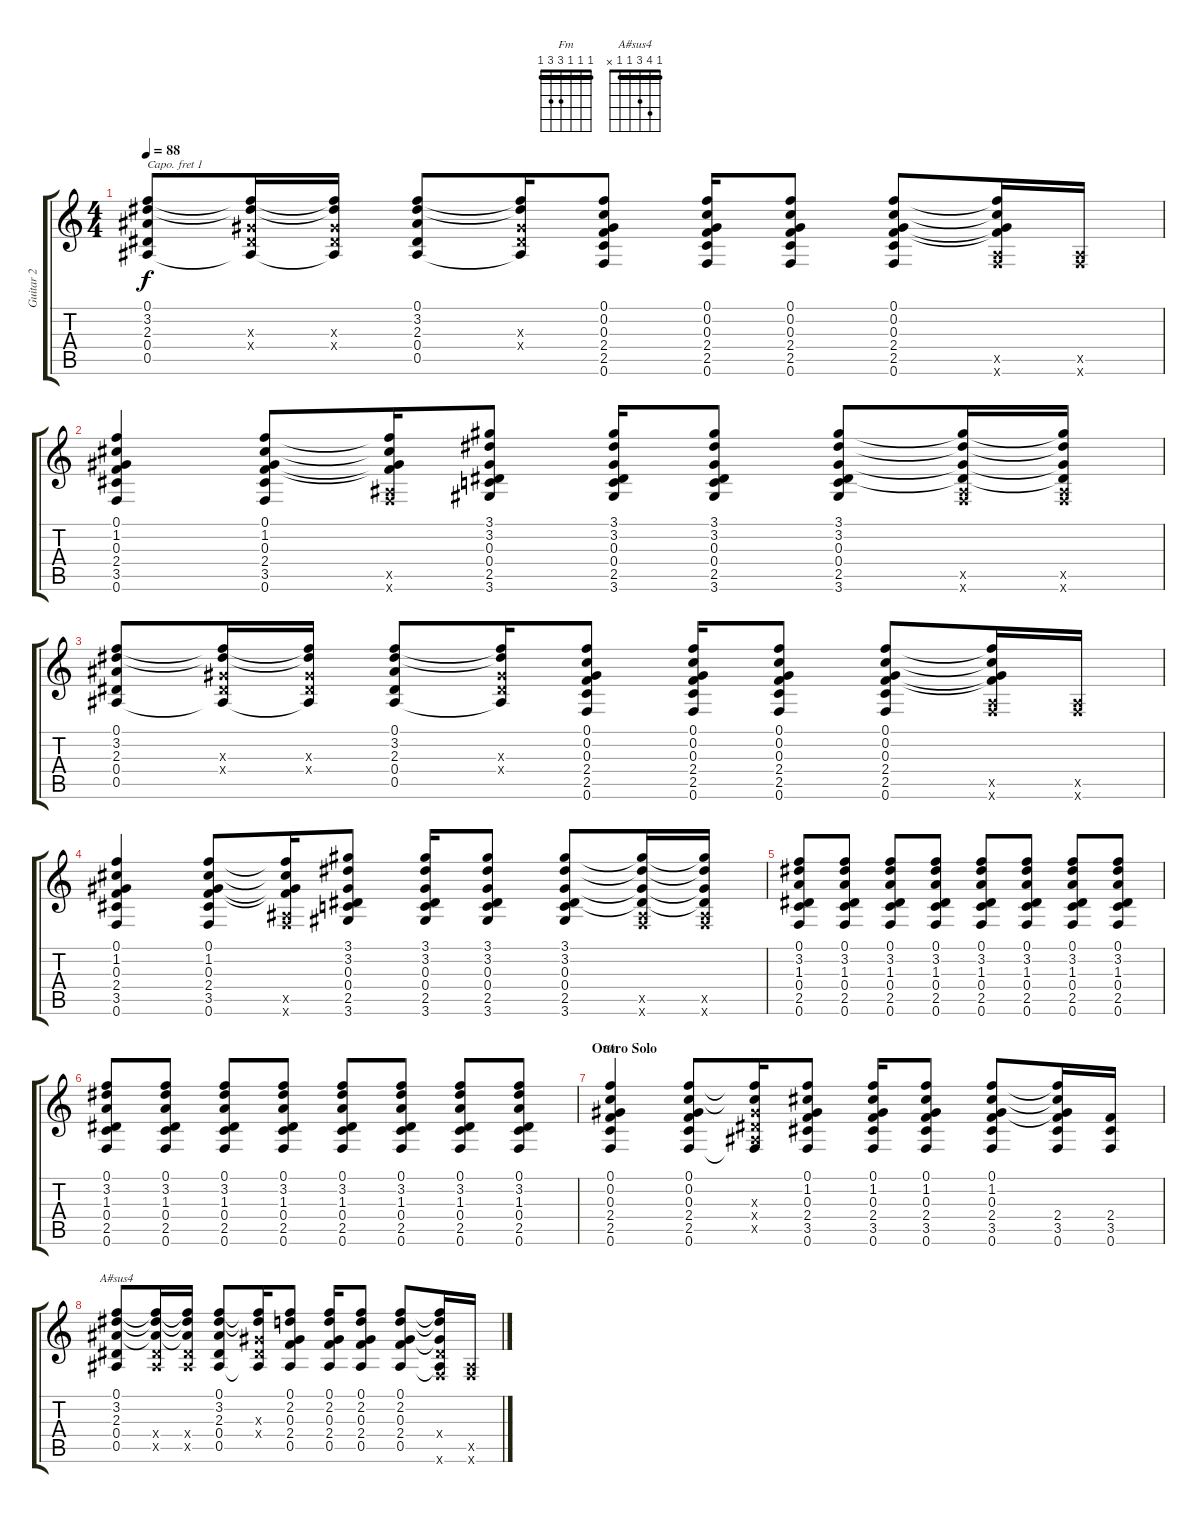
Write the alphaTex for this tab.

\track ("Guitar 2" "Guitar 2") {instrument acousticguitarsteel}
\staff {score tabs}
\capo 1
\tuning (E4 B3 G3 D3 A2 E2) {hide}
\chord ("Fm" 1 1 1 3 3 1) {barre 1}
\chord ("A#sus4" 1 4 3 1 1 x) {barre 1}
\ts (4 4)
\tempo 88
\clef g2
\ks c
(0.1 3.2 2.3 0.4 0.5).8{dy f} (0.1{t} 3.2{t} 0.3{x} 0.4{x} 0.5{t}).16 (0.1{t} 3.2{t} 0.3{x} 0.4{x} 0.5{t}).16 (0.1 3.2 2.3 0.4 0.5).8 (0.1{t} 3.2{t} 0.3{x} 0.4{x} 0.5{t}).16 (0.1 0.2 0.3 2.4 2.5 0.6).8 (0.1 0.2 0.3 2.4 2.5 0.6).16 (0.1 0.2 0.3 2.4 2.5 0.6).8 (0.1 0.2 0.3 2.4 2.5 0.6).8 (0.1{t} 0.2{t} 0.3{t} 2.4{t} 0.5{x} 0.6{x}).16 (0.5{x} 0.6{x}).16 |
(0.1 1.2 0.3 2.4 3.5 0.6).4 (0.1 1.2 0.3 2.4 3.5 0.6).8 (0.1{t} 1.2{t} 0.3{t} 2.4{t} 0.5{x} 0.6{x}).16 (3.1 3.2 0.3 0.4 2.5 3.6).8 (3.1 3.2 0.3 0.4 2.5 3.6).16 (3.1 3.2 0.3 0.4 2.5 3.6).8 (3.1 3.2 0.3 0.4 2.5 3.6).8 (3.1{t} 3.2{t} 0.3{t} 0.4{t} 0.5{x} 0.6{x}).16 (3.1{t} 3.2{t} 0.3{t} 0.4{t} 0.5{x} 0.6{x}).16 |
(0.1 3.2 2.3 0.4 0.5).8 (0.1{t} 3.2{t} 0.3{x} 0.4{x} 0.5{t}).16 (0.1{t} 3.2{t} 0.3{x} 0.4{x} 0.5{t}).16 (0.1 3.2 2.3 0.4 0.5).8 (0.1{t} 3.2{t} 0.3{x} 0.4{x} 0.5{t}).16 (0.1 0.2 0.3 2.4 2.5 0.6).8 (0.1 0.2 0.3 2.4 2.5 0.6).16 (0.1 0.2 0.3 2.4 2.5 0.6).8 (0.1 0.2 0.3 2.4 2.5 0.6).8 (0.1{t} 0.2{t} 0.3{t} 2.4{t} 0.5{x} 0.6{x}).16 (0.5{x} 0.6{x}).16 |
(0.1 1.2 0.3 2.4 3.5 0.6).4 (0.1 1.2 0.3 2.4 3.5 0.6).8 (0.1{t} 1.2{t} 0.3{t} 2.4{t} 0.5{x} 0.6{x}).16 (3.1 3.2 0.3 0.4 2.5 3.6).8 (3.1 3.2 0.3 0.4 2.5 3.6).16 (3.1 3.2 0.3 0.4 2.5 3.6).8 (3.1 3.2 0.3 0.4 2.5 3.6).8 (3.1{t} 3.2{t} 0.3{t} 0.4{t} 0.5{x} 0.6{x}).16 (3.1{t} 3.2{t} 0.3{t} 0.4{t} 0.5{x} 0.6{x}).16 |
(0.1 3.2 1.3 0.4 2.5 0.6).8 (0.1 3.2 1.3 0.4 2.5 0.6).8 (0.1 3.2 1.3 0.4 2.5 0.6).8 (0.1 3.2 1.3 0.4 2.5 0.6).8 (0.1 3.2 1.3 0.4 2.5 0.6).8 (0.1 3.2 1.3 0.4 2.5 0.6).8 (0.1 3.2 1.3 0.4 2.5 0.6).8 (0.1 3.2 1.3 0.4 2.5 0.6).8 |
(0.1 3.2 1.3 0.4 2.5 0.6).8 (0.1 3.2 1.3 0.4 2.5 0.6).8 (0.1 3.2 1.3 0.4 2.5 0.6).8 (0.1 3.2 1.3 0.4 2.5 0.6).8 (0.1 3.2 1.3 0.4 2.5 0.6).8 (0.1 3.2 1.3 0.4 2.5 0.6).8 (0.1 3.2 1.3 0.4 2.5 0.6).8 (0.1 3.2 1.3 0.4 2.5 0.6).8 |
\section ("" "Outro Solo")
(0.1 0.2 0.3 2.4 2.5 0.6).4{ch "Fm" volume 10} (0.1 0.2 0.3 2.4 2.5 0.6).8 (0.1{t} 0.2{t} 0.3{x} 0.4{x} 0.5{x} 0.6{t}).16 (0.1 1.2 0.3 2.4 3.5 0.6).8 (0.1 1.2 0.3 2.4 3.5 0.6).16 (0.1 1.2 0.3 2.4 3.5 0.6).8 (0.1 1.2 0.3 2.4 3.5 0.6).8 (0.1{t} 1.2{t} 0.3{t} 2.4 3.5 0.6).16 (2.4 3.5 0.6).16 |
(0.1 3.2 2.3 0.4 0.5).8{ch "A#sus4"} (0.1{t} 3.2{t} 2.3{t} 0.4{x} 0.5{x}).16 (0.1{t} 3.2{t} 2.3{t} 0.4{x} 0.5{x}).16 (0.1 3.2 2.3 0.4 0.5).8 (0.1{t} 3.2{t} 0.3{x} 0.4{x} 0.5{t}).16 (0.1 2.2 0.3 2.4 0.5).8 (0.1 2.2 0.3 2.4 0.5).16 (0.1 2.2 0.3 2.4 0.5).8 (0.1 2.2 0.3 2.4 0.5).8 (0.1{t} 2.2{t} 0.3{t} 0.4{x} 0.5{t} 0.6{x}).16 (0.5{x} 0.6{x}).16
